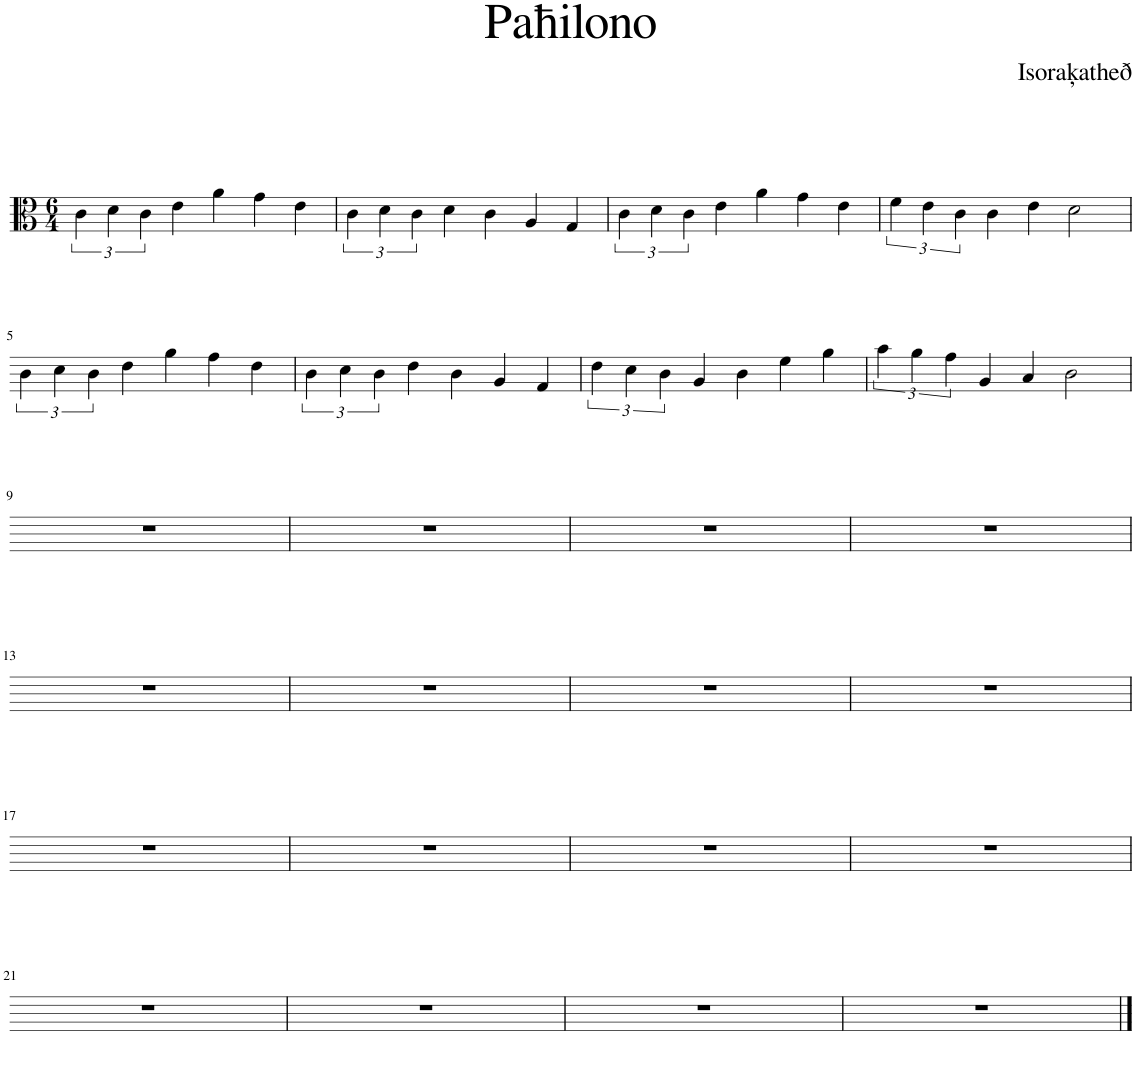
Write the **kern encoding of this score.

**kern
*part1
*staff1
*I"Violin
*I'Vln
*clefC3
*k[]
*M6/4
=1
6c\
6d\
6c\
4e\
4a\
4g\
4e\
=2
6c\
6d\
6c\
4d\
4c\
4A/
4G/
=3
6c\
6d\
6c\
4e\
4a\
4g\
4e\
=4
6f\
6e\
6c\
4c\
4e\
2d\
!!LO:LB:g=z
=5
6c\
6d\
6c\
4e\
4a\
4g\
4e\
=6
6c\
6d\
6c\
4e\
4c\
4A/
4G/
=7
6e\
6d\
6c\
4A/
4c\
4f\
4a\
=8
6b\
6a\
6g\
4A/
4B/
2c\
!!LO:LB:g=z
=9
1.r
=10
1.r
=11
1.r
=12
1.r
!!LO:LB:g=z
=13
1.r
=14
1.r
=15
1.r
=16
1.r
!!LO:LB:g=z
=17
1.r
=18
1.r
=19
1.r
=20
1.r
!!LO:LB:g=z
=21
1.r
=22
1.r
=23
1.r
=24
1.r
==
*-
